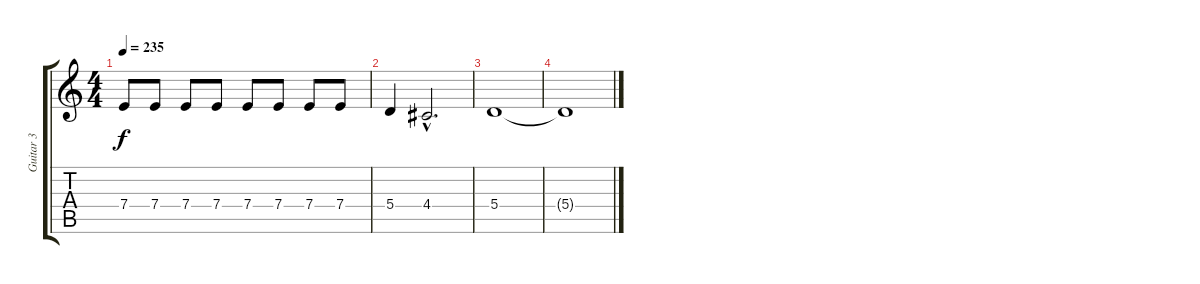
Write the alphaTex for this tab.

\track ("Guitar 3" "Guitar 3") {instrument distortionguitar}
\staff {score tabs}
\tuning (B3 Gb3 D3 A2 E2 B1) {hide}
\ts (4 4)
\tempo 235
\clef g2
\ks c
7.4.8{dy f} 7.4.8 7.4.8 7.4.8 7.4.8 7.4.8 7.4.8 7.4.8 |
5.4.4 4.4{hac}.2{d} |
5.4.1 |
5.4{t}.1
